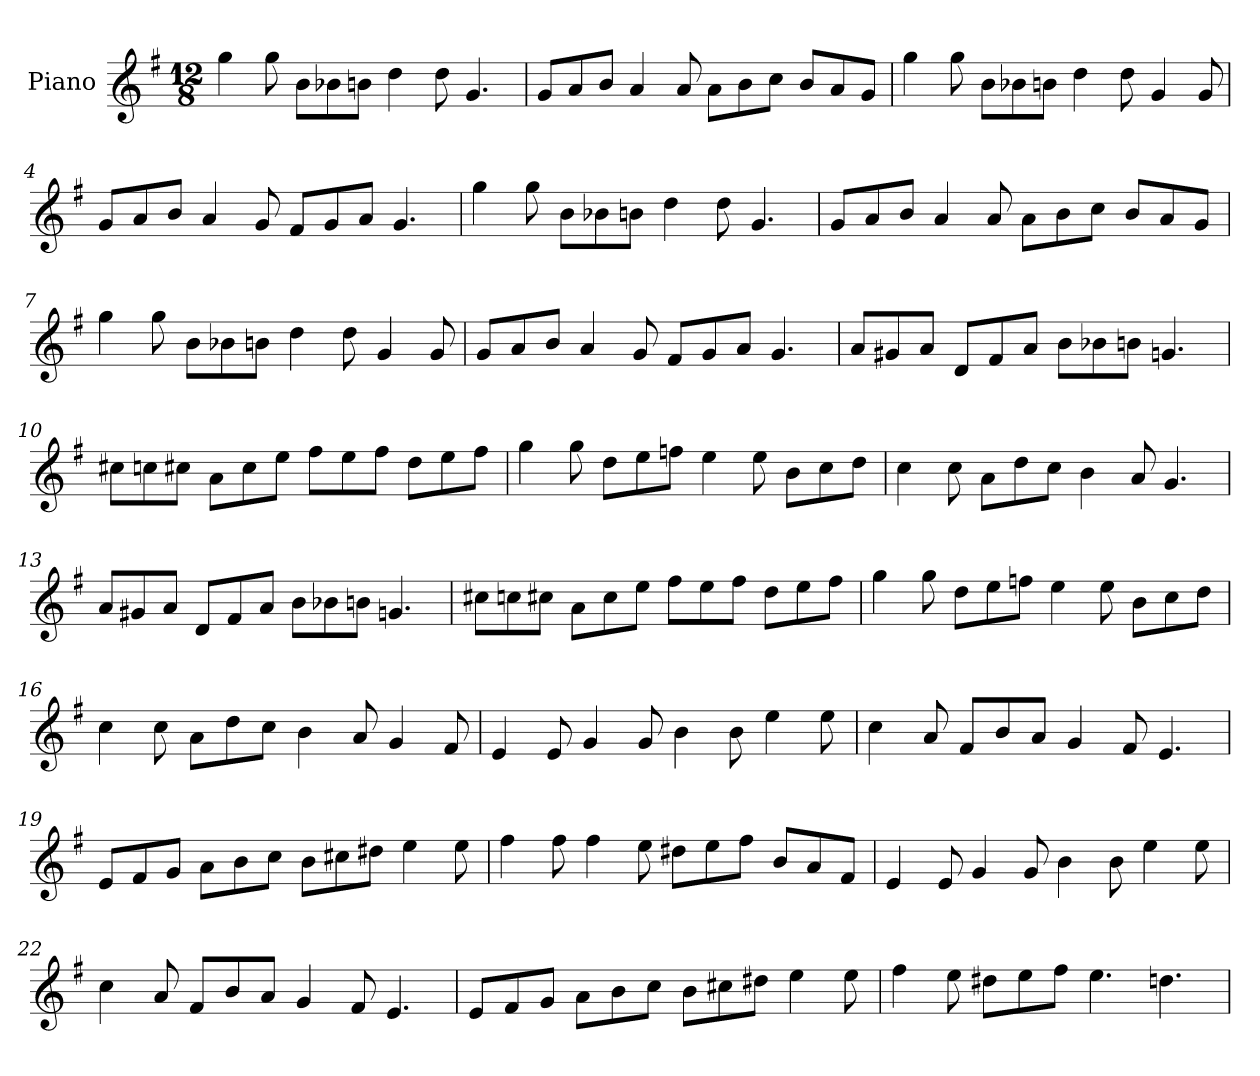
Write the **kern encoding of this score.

**kern
*part1
*staff1
*I"Piano
*I'Pno
*clefG2
*k[f#]
*M12/8
=1
4gg\
8gg\
8b\L
8b-X\
8bn\J
4dd\
8dd\
4.g/
=2
8g/L
8a/
8b/J
4a/
8a/
8a\L
8b\
8cc\J
8b/L
8a/
8g/J
=3
4gg\
8gg\
8b\L
8b-X\
8bn\J
4dd\
8dd\
4g/
8g/
=4
8g/L
8a/
8b/J
4a/
8g/
8f#/L
8g/
8a/J
4.g/
=5
4gg\
8gg\
8b\L
8b-X\
8bn\J
4dd\
8dd\
4.g/
=6
8g/L
8a/
8b/J
4a/
8a/
8a\L
8b\
8cc\J
8b/L
8a/
8g/J
=7
4gg\
8gg\
8b\L
8b-X\
8bn\J
4dd\
8dd\
4g/
8g/
=8
8g/L
8a/
8b/J
4a/
8g/
8f#/L
8g/
8a/J
4.g/
=9
8a/L
8g#X/
8a/J
8d/L
8f#/
8a/J
8b\L
8b-X\
8bn\J
4.gn/
=10
8cc#X\L
8ccn\
8cc#X\J
8a\L
8cc#\
8ee\J
8ff#\L
8ee\
8ff#\J
8dd\L
8ee\
8ff#\J
=11
4gg\
8gg\
8dd\L
8ee\
8ffn\J
4ee\
8ee\
8b\L
8cc\
8dd\J
=12
4cc\
8cc\
8a\L
8dd\
8cc\J
4b\
8a/
4.g/
=13
8a/L
8g#X/
8a/J
8d/L
8f#/
8a/J
8b\L
8b-X\
8bn\J
4.gn/
=14
8cc#X\L
8ccn\
8cc#X\J
8a\L
8cc#\
8ee\J
8ff#\L
8ee\
8ff#\J
8dd\L
8ee\
8ff#\J
=15
4gg\
8gg\
8dd\L
8ee\
8ffn\J
4ee\
8ee\
8b\L
8cc\
8dd\J
=16
4cc\
8cc\
8a\L
8dd\
8cc\J
4b\
8a/
4g/
8f#/
=17
4e/
8e/
4g/
8g/
4b\
8b\
4ee\
8ee\
=18
4cc\
8a/
8f#/L
8b/
8a/J
4g/
8f#/
4.e/
=19
8e/L
8f#/
8g/J
8a\L
8b\
8cc\J
8b\L
8cc#X\
8dd#X\J
4ee\
8ee\
=20
4ff#\
8ff#\
4ff#\
8ee\
8dd#X\L
8ee\
8ff#\J
8b/L
8a/
8f#/J
=21
4e/
8e/
4g/
8g/
4b\
8b\
4ee\
8ee\
=22
4cc\
8a/
8f#/L
8b/
8a/J
4g/
8f#/
4.e/
=23
8e/L
8f#/
8g/J
8a\L
8b\
8cc\J
8b\L
8cc#X\
8dd#X\J
4ee\
8ee\
=24
4ff#\
8ee\
8dd#X\L
8ee\
8ff#\J
4.ee\
4.ddn\
=
*-
